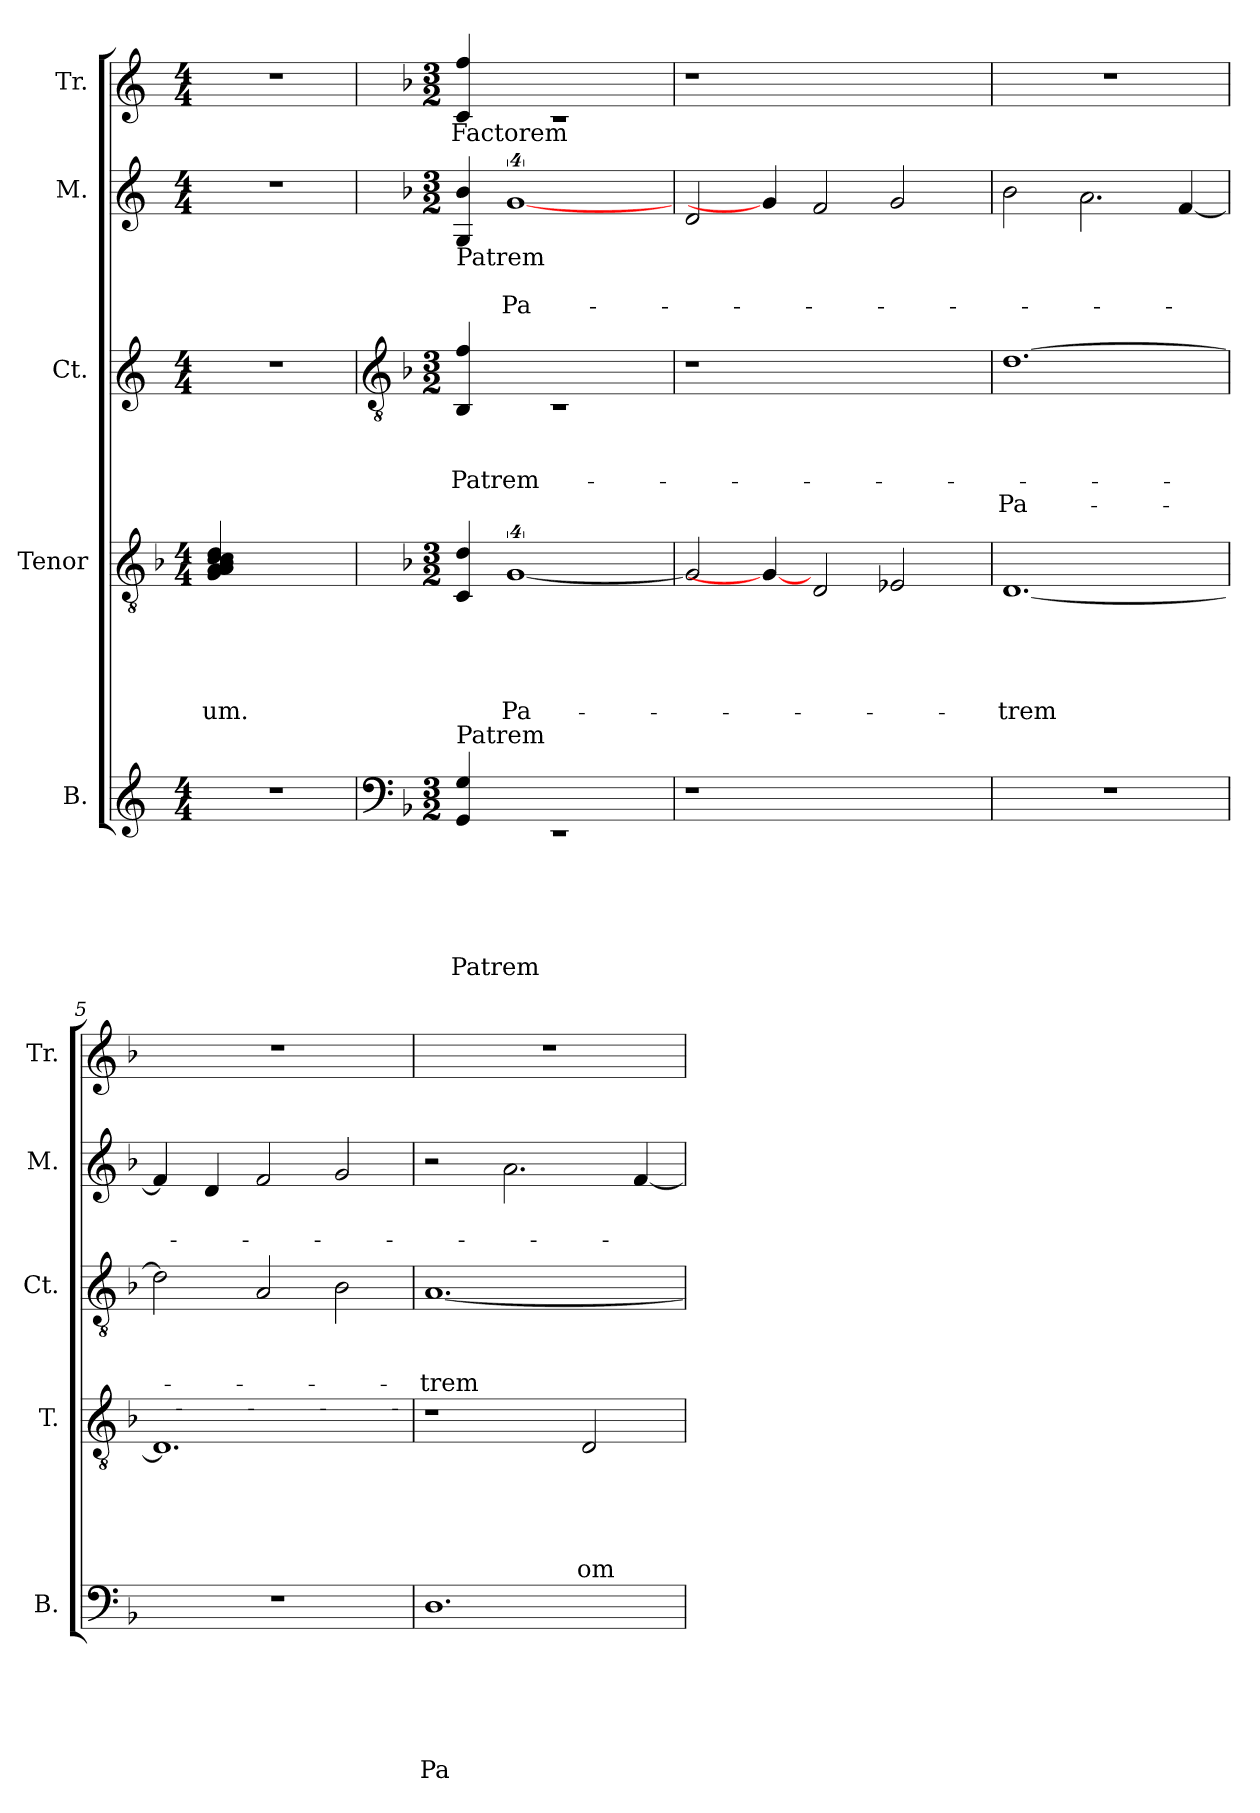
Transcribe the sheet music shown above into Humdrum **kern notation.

**kern	**text	**text	**text	**text	**text	**text	**kern	**text	**text	**text	**text	**text	**kern	**text	**text	**text	**text	**kern	**text	**text	**kern	**text
*part5	*part5	*part5	*part5	*part5	*part5	*part5	*part4	*part4	*part4	*part4	*part4	*part4	*part3	*part3	*part3	*part3	*part3	*part2	*part2	*part2	*part1	*part1
*staff5	*staff5	*staff5	*staff5	*staff5	*staff5	*staff5	*staff4	*staff4	*staff4	*staff4	*staff4	*staff4	*staff3	*staff3	*staff3	*staff3	*staff3	*staff2	*staff2	*staff2	*staff1	*staff1
*I"B.	*	*	*	*	*	*	*I"Tenor	*	*	*	*	*	*I"Ct.	*	*	*	*	*I"M.	*	*	*I"Tr.	*
*I'B.	*	*	*	*	*	*	*I'T.	*	*	*	*	*	*I'Ct.	*	*	*	*	*I'M.	*	*	*I'Tr.	*
*clefG2	*	*	*	*	*	*	*clefGv2	*	*	*	*	*	*clefG2	*	*	*	*	*clefG2	*	*	*clefG2	*
*k[]	*	*	*	*	*	*	*k[b-]	*	*	*	*	*	*k[]	*	*	*	*	*k[]	*	*	*k[]	*
*C:	*	*	*	*	*	*	*F:	*	*	*	*	*	*C:	*	*	*	*	*C:	*	*	*C:	*
*M4/4	*	*	*	*	*	*	*M4/4	*	*	*	*	*	*M4/4	*	*	*	*	*M4/4	*	*	*M4/4	*
=1	=1	=1	=1	=1	=1	=1	=1	=1	=1	=1	=1	=1	=1	=1	=1	=1	=1	=1	=1	=1	=1	=1
!	!	!	!	!	!	!	!	!	!	!	!	!LO:LY:b	!	!	!	!	!	!	!	!	!	!
1r	.	.	.	.	.	.	4G/ 4A/ 4A/ 4B-/ 4c/ 4c/ 4d/	.	.	.	.	-um.	1r	.	.	.	.	1r	.	.	1r	.
.	.	.	.	.	.	.	2.ryy	.	.	.	.	.	.	.	.	.	.	.	.	.	.	.
!!LO:LB:g=z
=2	=2	=2	=2	=2	=2	=2	=2	=2	=2	=2	=2	=2	=2	=2	=2	=2	=2	=2	=2	=2	=2	=2
*clefF4	*	*	*	*	*	*	*	*	*	*	*	*	*clefGv2	*	*	*	*	*	*	*	*	*
*k[b-]	*	*	*	*	*	*	*	*	*	*	*	*	*k[b-]	*	*	*	*	*k[b-]	*	*	*k[b-]	*
*F:	*	*	*	*	*	*	*	*	*	*	*	*	*F:	*	*	*	*	*F:	*	*	*F:	*
*M3/2	*	*	*	*	*	*	*M3/2	*	*	*	*	*	*M3/2	*	*	*	*	*M3/2	*	*	*M3/2	*
*^	*	*	*	*	*	*	*	*	*	*	*	*	*^	*	*	*	*	*	*	*	*^	*
!	!	!	!	!	!	!	!	!	!	!	!	!	!	!	!	!	!	!	!	!LO:TX:b:t=Patrem	!	!	!	!	!
!LO:TX:a:t=Patrem	!	!	!	!	!	!	!	!	!	!	!	!	!	!	!	!	!	!	!	!	!	!	!	!	!
!	!LO:N:vis=1	!	!	!	!	!	!LO:LY:b:rj	!	!	!	!	!	!	!	!LO:N:vis=1	!	!	!LO:LY:b:rj	!	!	!	!	!	!LO:N:vis=1	!LO:LY:b:rj
4GG/ 4G/	1.rEE	.	.	.	.	.	Patrem	4C/ 4d/	.	.	.	.	.	4BB-/ 4f/	1.rC	.	.	Patrem-	.	4G/ 4b-/	.	.	4c/ 4ff/	1.rc	Factorem-
!	!	!	!	!	!	!	!	!	!	!	!	!	!LO:LY:b	!	!	!	!	!	!	!	!	!LO:LY:b	!	!	!
1ryy	.	.	.	.	.	.	.	[<4%5G	.	.	.	.	Pa-	1ryy	.	.	.	.	.	[4%5g	.	Pa-	1ryy	.	.
4ryy	.	.	.	.	.	.	.	.	.	.	.	.	.	4ryy	.	.	.	.	.	.	.	.	4ryy	.	.
*v	*v	*	*	*	*	*	*	*	*	*	*	*	*	*v	*v	*	*	*	*	*	*	*	*v	*v	*
=3	=3	=3	=3	=3	=3	=3	=3	=3	=3	=3	=3	=3	=3	=3	=3	=3	=3	=3	=3	=3	=3	=3
!LO:N:vis=1	!	!	!	!	!	!	!	!	!	!	!	!	!LO:N:vis=1	!	!	!	!	!	!	!	!LO:N:vis=1	!
1.r	.	.	.	.	.	.	2G/]	.	.	.	.	.	1.r	.	.	.	.	2d/	.	.	1.r	.
.	.	.	.	.	.	.	4G_	.	.	.	.	.	.	.	.	.	.	4g]	.	.	.	.
.	.	.	.	.	.	.	2D/	.	.	.	.	.	.	.	.	.	.	2f/	.	.	.	.
.	.	.	.	.	.	.	2E-X/	.	.	.	.	.	.	.	.	.	.	2g/	.	.	.	.
4ryy	.	.	.	.	.	.	.	.	.	.	.	.	4ryy	.	.	.	.	.	.	.	4ryy	.
=4	=4	=4	=4	=4	=4	=4	=4	=4	=4	=4	=4	=4	=4	=4	=4	=4	=4	=4	=4	=4	=4	=4
!LO:N:vis=1	!	!	!	!	!	!	!	!	!	!	!	!LO:LY:b	!	!	!	!	!LO:LY:b	!	!	!	!LO:N:vis=1	!
1.r	.	.	.	.	.	.	[<1.D	.	.	.	.	-trem	[>1.d	.	.	.	Pa-	2b-\	.	.	1.r	.
.	.	.	.	.	.	.	.	.	.	.	.	.	.	.	.	.	.	2.a\	.	.	.	.
.	.	.	.	.	.	.	.	.	.	.	.	.	.	.	.	.	.	[<4f/	.	.	.	.
=5	=5	=5	=5	=5	=5	=5	=5	=5	=5	=5	=5	=5	=5	=5	=5	=5	=5	=5	=5	=5	=5	=5
!LO:N:vis=1	!	!	!	!	!	!	!	!	!	!	!	!	!	!	!	!	!	!	!	!	!LO:N:vis=1	!
1.r	.	.	.	.	.	.	1.D]	.	.	.	.	.	2d\]	.	.	.	.	4f/]	.	.	1.r	.
.	.	.	.	.	.	.	.	.	.	.	.	.	.	.	.	.	.	4d/	.	.	.	.
.	.	.	.	.	.	.	.	.	.	.	.	.	2A/	.	.	.	.	2f/	.	.	.	.
.	.	.	.	.	.	.	.	.	.	.	.	.	2B-\	.	.	.	.	2g/	.	.	.	.
!!LO:LB:g=z
=6	=6	=6	=6	=6	=6	=6	=6	=6	=6	=6	=6	=6	=6	=6	=6	=6	=6	=6	=6	=6	=6	=6
!	!	!	!	!	!	!LO:LY:b	!	!	!	!	!	!	!	!	!	!LO:LY:b	!	!	!	!	!LO:N:vis=1	!
1.D	.	.	.	.	.	Pa-	1r	.	.	.	.	.	[<1.A	.	.	-trem	.	2r	.	.	1.r	.
.	.	.	.	.	.	.	.	.	.	.	.	.	.	.	.	.	.	2.a\	.	.	.	.
!	!	!	!	!	!	!	!	!	!	!	!	!LO:LY:b	!	!	!	!	!	!	!	!	!	!
.	.	.	.	.	.	.	2D/	.	.	.	.	om-	.	.	.	.	.	.	.	.	.	.
.	.	.	.	.	.	.	.	.	.	.	.	.	.	.	.	.	.	[<4f/	.	.	.	.
=	=	=	=	=	=	=	=	=	=	=	=	=	=	=	=	=	=	=	=	=	=	=
*-	*-	*-	*-	*-	*-	*-	*-	*-	*-	*-	*-	*-	*-	*-	*-	*-	*-	*-	*-	*-	*-	*-
